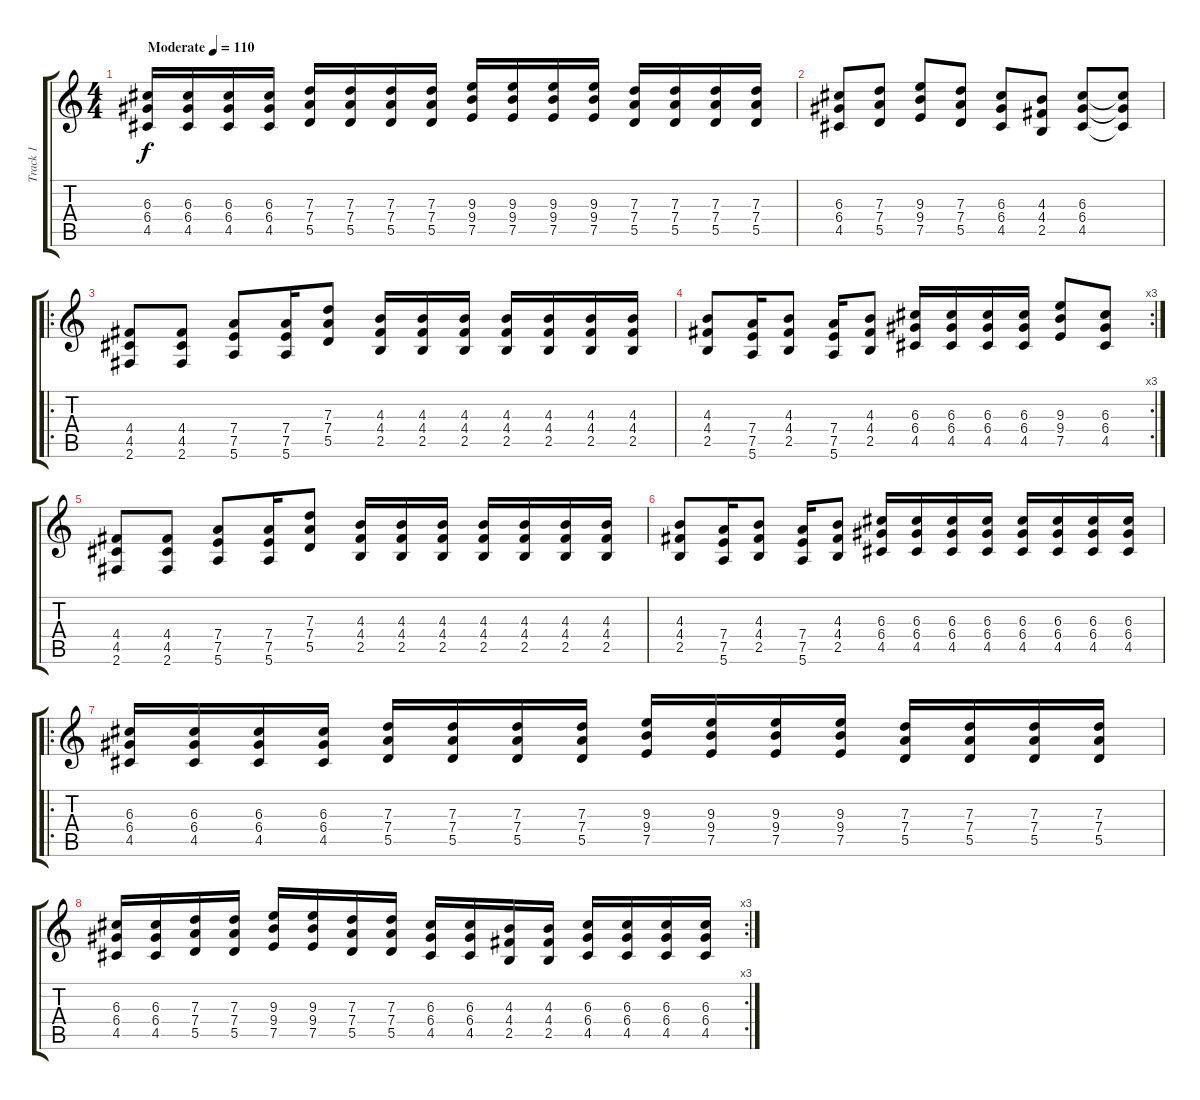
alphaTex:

\track ("Track 1" "Track 1") {instrument overdrivenguitar}
\staff {score tabs}
\tuning (E4 B3 G3 D3 A2 E2) {hide}
\ts (4 4)
\tempo (110 "Moderate")
\clef g2
\ks c
(6.3 6.4 4.5).16{dy f instrument overdrivenguitar} (6.3 6.4 4.5).16 (6.3 6.4 4.5).16 (6.3 6.4 4.5).16 (7.3 7.4 5.5).16 (7.3 7.4 5.5).16 (7.3 7.4 5.5).16 (7.3 7.4 5.5).16 (9.3 9.4 7.5).16 (9.3 9.4 7.5).16 (9.3 9.4 7.5).16 (9.3 9.4 7.5).16 (7.3 7.4 5.5).16 (7.3 7.4 5.5).16 (7.3 7.4 5.5).16 (7.3 7.4 5.5).16 |
(6.3 6.4 4.5).8 (7.3 7.4 5.5).8 (9.3 9.4 7.5).8 (7.3 7.4 5.5).8 (6.3 6.4 4.5).8 (4.3 4.4 2.5).8 (6.3 6.4 4.5).8 (6.3{t} 6.4{t} 4.5{t}).8 |
\ro
(4.4 4.5 2.6).8 (4.4 4.5 2.6).8 (7.4 7.5 5.6).8 (7.4 7.5 5.6).16 (7.3 7.4 5.5).8 (4.3 4.4 2.5).16 (4.3 4.4 2.5).16 (4.3 4.4 2.5).16 (4.3 4.4 2.5).16 (4.3 4.4 2.5).16 (4.3 4.4 2.5).16 (4.3 4.4 2.5).16 |
\rc 3
(4.3 4.4 2.5).8 (7.4 7.5 5.6).16 (4.3 4.4 2.5).8 (7.4 7.5 5.6).16 (4.3 4.4 2.5).8 (6.3 6.4 4.5).16 (6.3 6.4 4.5).16 (6.3 6.4 4.5).16 (6.3 6.4 4.5).16 (9.3 9.4 7.5).8 (6.3 6.4 4.5).8 |
(4.4 4.5 2.6).8 (4.4 4.5 2.6).8 (7.4 7.5 5.6).8 (7.4 7.5 5.6).16 (7.3 7.4 5.5).8 (4.3 4.4 2.5).16 (4.3 4.4 2.5).16 (4.3 4.4 2.5).16 (4.3 4.4 2.5).16 (4.3 4.4 2.5).16 (4.3 4.4 2.5).16 (4.3 4.4 2.5).16 |
(4.3 4.4 2.5).8 (7.4 7.5 5.6).16 (4.3 4.4 2.5).8 (7.4 7.5 5.6).16 (4.3 4.4 2.5).8 (6.3 6.4 4.5).16 (6.3 6.4 4.5).16 (6.3 6.4 4.5).16 (6.3 6.4 4.5).16 (6.3 6.4 4.5).16 (6.3 6.4 4.5).16 (6.3 6.4 4.5).16 (6.3 6.4 4.5).16 |
\ro
(6.3 6.4 4.5).16 (6.3 6.4 4.5).16 (6.3 6.4 4.5).16 (6.3 6.4 4.5).16 (7.3 7.4 5.5).16 (7.3 7.4 5.5).16 (7.3 7.4 5.5).16 (7.3 7.4 5.5).16 (9.3 9.4 7.5).16 (9.3 9.4 7.5).16 (9.3 9.4 7.5).16 (9.3 9.4 7.5).16 (7.3 7.4 5.5).16 (7.3 7.4 5.5).16 (7.3 7.4 5.5).16 (7.3 7.4 5.5).16 |
\rc 3
(6.3 6.4 4.5).16 (6.3 6.4 4.5).16 (7.3 7.4 5.5).16 (7.3 7.4 5.5).16 (9.3 9.4 7.5).16 (9.3 9.4 7.5).16 (7.3 7.4 5.5).16 (7.3 7.4 5.5).16 (6.3 6.4 4.5).16 (6.3 6.4 4.5).16 (4.3 4.4 2.5).16 (4.3 4.4 2.5).16 (6.3 6.4 4.5).16 (6.3 6.4 4.5).16 (6.3 6.4 4.5).16 (6.3 6.4 4.5).16
